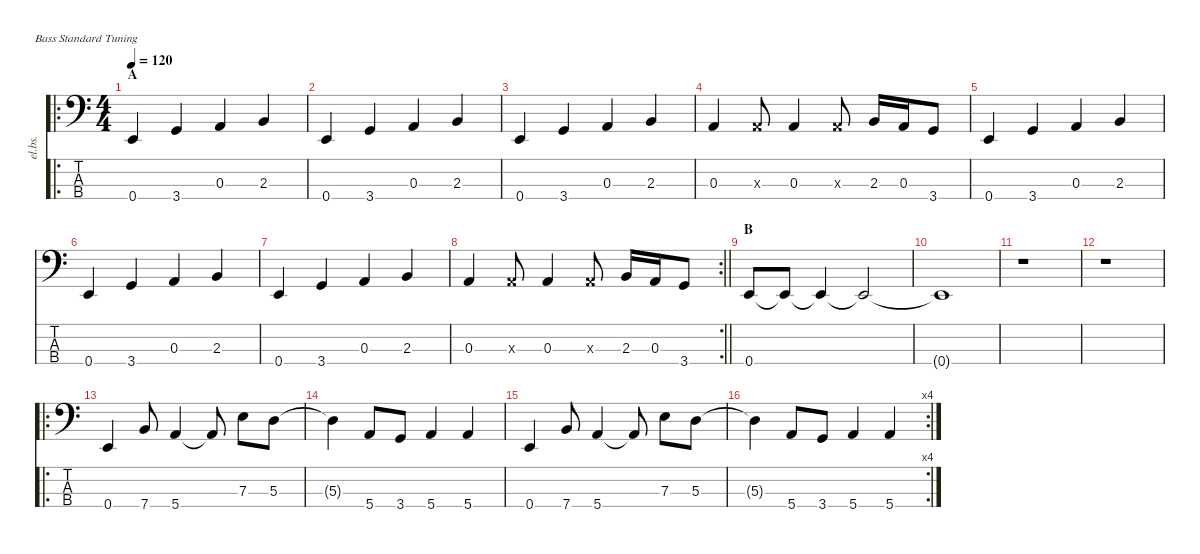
\defaultSystemsLayout 4
\hideDynamics
\bracketExtendMode nobrackets
\otherSystemsTrackNameOrientation horizontal
\track ("bass" "el.bs.") {instrument electricbassfinger}
\staff {score tabs}
\tuning (G2 D2 A1 E1)
\ro
\ts (4 4)
\section ("" "A")
\tempo 120
\clef f4
\ks c
0.4.4{dy f beam Up} 3.4.4{beam Up} 0.3.4{beam Up} 2.3.4{beam Up} |
0.4.4{beam Up} 3.4.4{beam Up} 0.3.4{beam Up} 2.3.4{beam Up} |
0.4.4{beam Up} 3.4.4{beam Up} 0.3.4{beam Up} 2.3.4{beam Up} |
0.3.4{beam Up} 0.3{x}.8{beam Up} 0.3.4{beam Up} 0.3{x}.8{beam Up} 2.3.16{beam Up} 0.3.16{beam Up} 3.4.8{beam Up} |
0.4.4{beam Up} 3.4.4{beam Up} 0.3.4{beam Up} 2.3.4{beam Up} |
0.4.4{beam Up} 3.4.4{beam Up} 0.3.4{beam Up} 2.3.4{beam Up} |
0.4.4{beam Up} 3.4.4{beam Up} 0.3.4{beam Up} 2.3.4{beam Up} |
\rc 2
\barLineRight lightlight
0.3.4{beam Up} 0.3{x}.8{beam Up} 0.3.4{beam Up} 0.3{x}.8{beam Up} 2.3.16{beam Up} 0.3.16{beam Up} 3.4.8{beam Up} |
\section ("" "B")
0.4.8{beam Up} 0.4{t}.8{beam Up} 0.4{t}.4{beam Up} 0.4{t}.2{beam Up} |
0.4{t}.1{beam Up} |
r.1{beam Down} |
r.1{beam Down} |
\ro
0.4.4{beam Up} 7.4.8{beam Up} 5.4.4{beam Up} 5.4{t}.8{beam Up} 7.3.8{beam Down} 5.3.8{beam Down} |
5.3{t}.4{beam Down} 5.4.8{beam Up} 3.4.8{beam Up} 5.4.4{beam Up} 5.4.4{beam Up} |
0.4.4{beam Up} 7.4.8{beam Up} 5.4.4{beam Up} 5.4{t}.8{beam Up} 7.3.8{beam Down} 5.3.8{beam Down} |
\rc 4
5.3{t}.4{beam Down} 5.4.8{beam Up} 3.4.8{beam Up} 5.4.4{beam Up} 5.4.4{beam Up}
